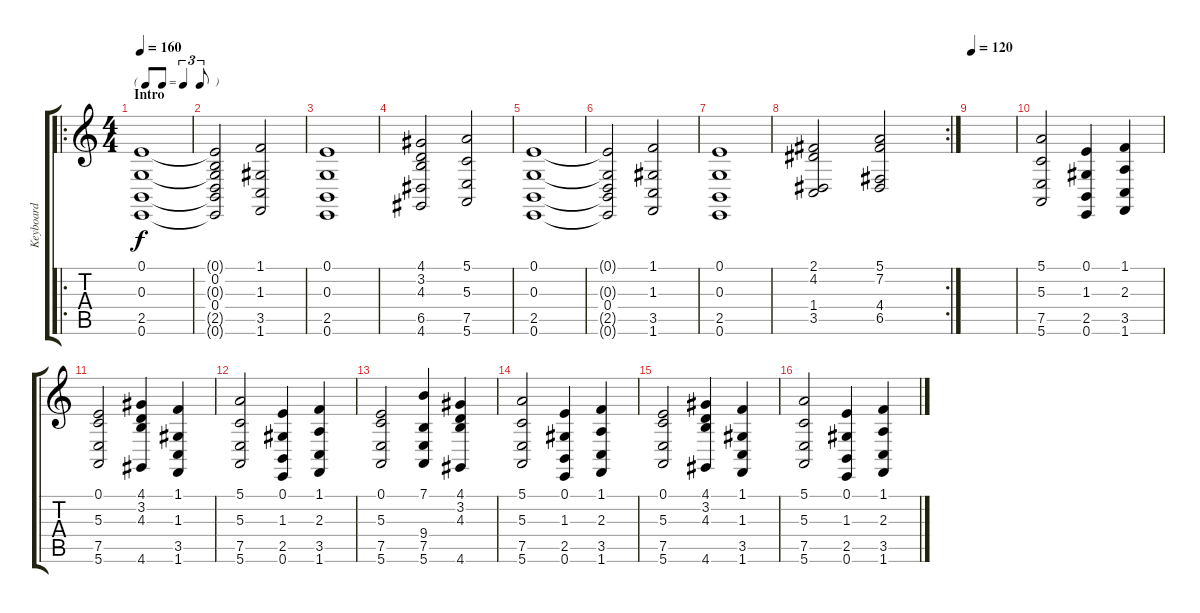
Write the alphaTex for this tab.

\track ("Keyboard" "Keyboard") {instrument stringensemble1}
\staff {score tabs}
\tuning (E4 B3 G3 D3 A2 E2) {hide}
\ro
\ts (4 4)
\tf triplet8th
\section ("" "Intro")
\tempo 160
\clef g2
\ks c
(0.1 0.3 2.5 0.6).1{dy f instrument stringensemble1} |
(0.1{t} 0.2 0.3{t} 0.4 2.5{t} 0.6{t}).2 (1.1 1.3 3.5 1.6).2 |
(0.1 0.3 2.5 0.6).1 |
(4.1 3.2 4.3 6.5 4.6).2 (5.1 5.3 7.5 5.6).2 |
(0.1 0.3 2.5 0.6).1 |
(0.1{t} 0.3{t} 0.4 2.5{t} 0.6{t}).2 (1.1 1.3 3.5 1.6).2 |
(0.1 0.3 2.5 0.6).1 |
\rc 2
(2.1 4.2 1.4 3.5).2 (5.1 7.2 4.4 6.5).2 |
\tempo 120
|
(5.1 5.3 7.5 5.6).2 (0.1 1.3 2.5 0.6).4 (1.1 2.3 3.5 1.6).4 |
(0.1 5.3 7.5 5.6).2 (4.1 3.2 4.3 4.6).4 (1.1 1.3 3.5 1.6).4 |
(5.1 5.3 7.5 5.6).2 (0.1 1.3 2.5 0.6).4 (1.1 2.3 3.5 1.6).4 |
(0.1 5.3 7.5 5.6).2 (7.1 9.4 7.5 5.6).4 (4.1 3.2 4.3 4.6).4 |
(5.1 5.3 7.5 5.6).2 (0.1 1.3 2.5 0.6).4 (1.1 2.3 3.5 1.6).4 |
(0.1 5.3 7.5 5.6).2 (4.1 3.2 4.3 4.6).4 (1.1 1.3 3.5 1.6).4 |
(5.1 5.3 7.5 5.6).2 (0.1 1.3 2.5 0.6).4 (1.1 2.3 3.5 1.6).4
